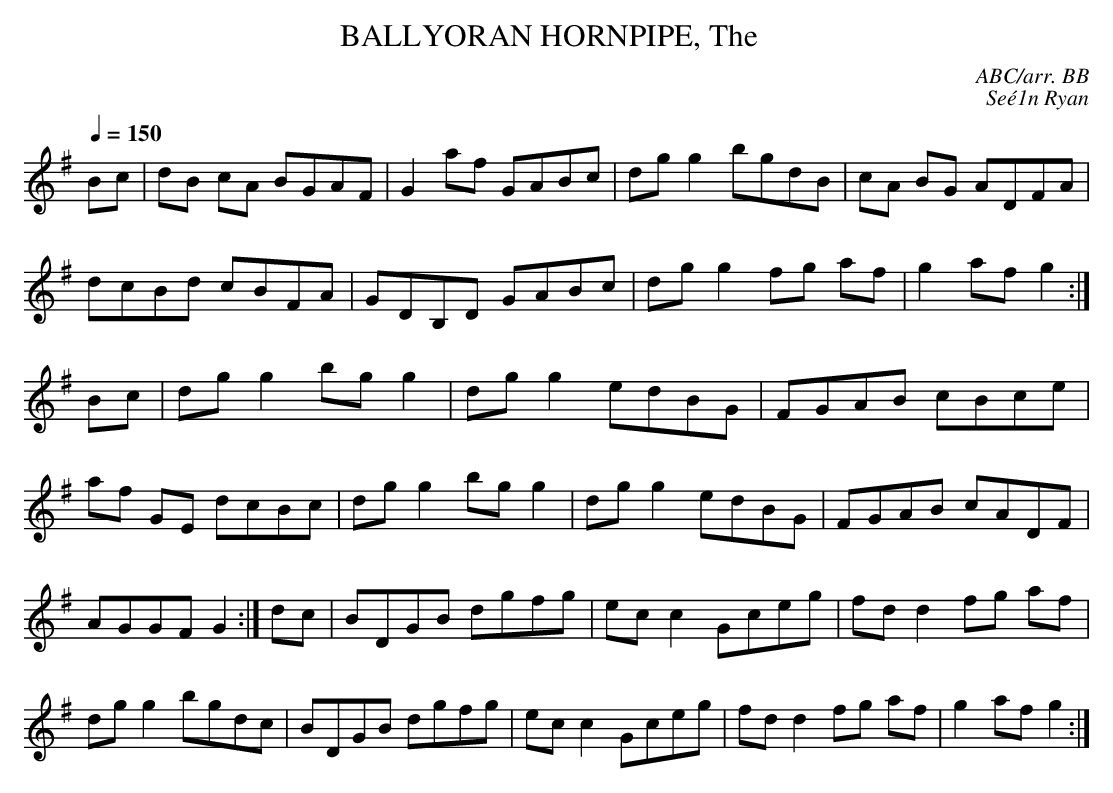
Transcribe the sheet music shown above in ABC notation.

X:1
T:BALLYORAN HORNPIPE, The  \
C:ABC/arr. BB\
C:Se\'e1n Ryan\
Q:1/4=150\
L:1/8\
M:C|\
K:G\
Bc|dB cA BGAF|G2 af GABc|dgg2 bgdB|cA BG ADFA|\
dcBd cBFA|GDB,D GABc|dgg2 fg af|g2 af g2:|\
Bc|dgg2 bgg2|dgg2 edBG|FGAB cBce|af GE dcBc|\
dgg2 bgg2|dgg2 edBG|FGAB cADF|AGGF G2:|\
dc|BDGB dgfg|ecc2 Gceg|fdd2 fg af|dgg2 bgdc|\
BDGB dgfg|ecc2 Gceg|fdd2 fg af| g2 af g2:|\
\
\
